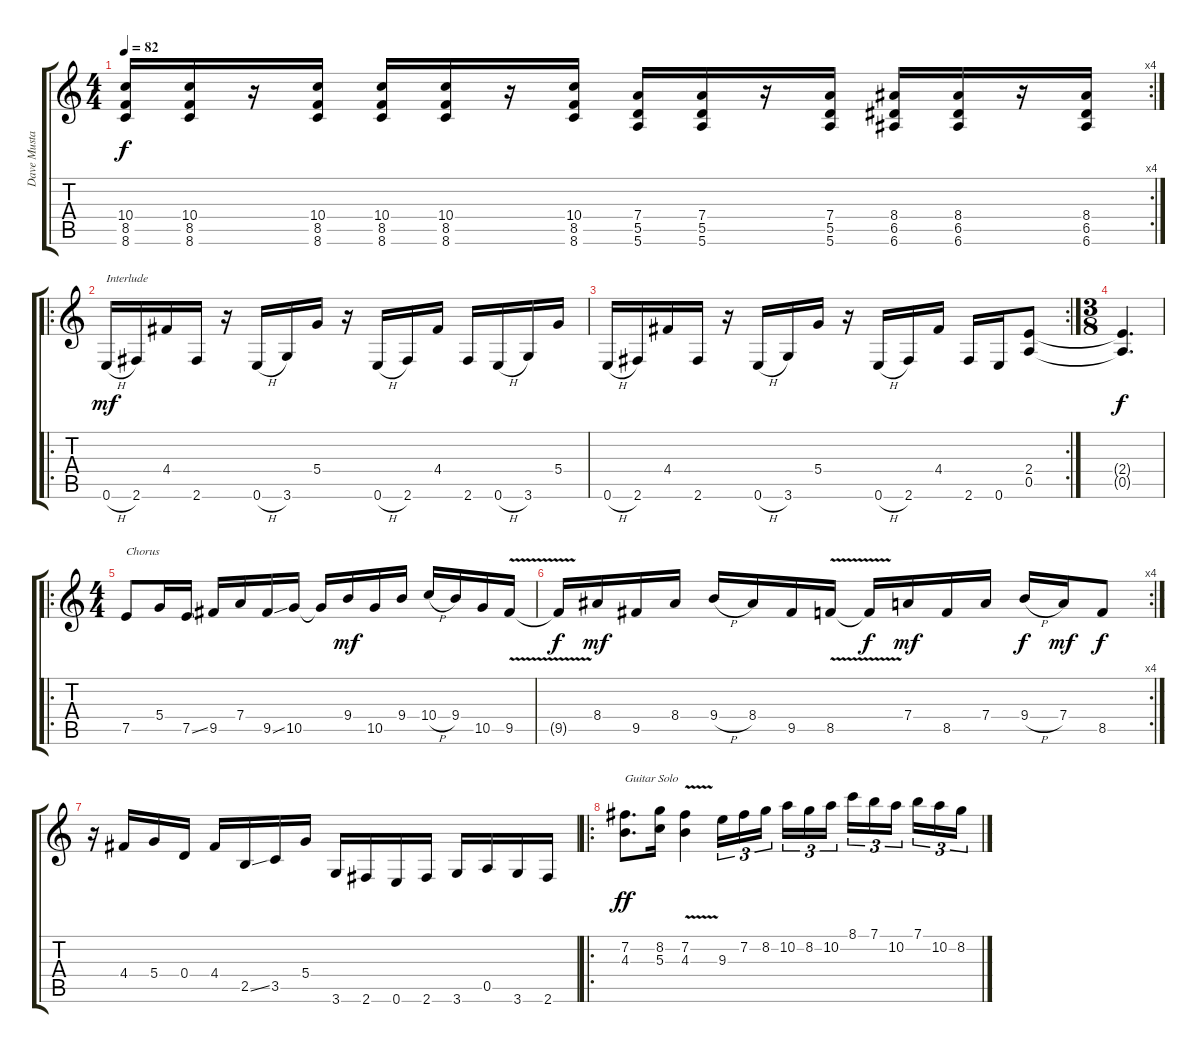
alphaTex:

\track ("Dave Mustaine" "Dave Musta") {instrument distortionguitar}
\staff {score tabs}
\tuning (E4 B3 G3 D3 A2 E2) {hide}
\rc 4
\ts (4 4)
\tempo 82
\clef g2
\ks c
(10.4 8.5 8.6).16{dy f} (10.4 8.5 8.6).16 r.16 (10.4 8.5 8.6).16 (10.4 8.5 8.6).16 (10.4 8.5 8.6).16 r.16 (10.4 8.5 8.6).16 (7.4 5.5 5.6).16 (7.4 5.5 5.6).16 r.16 (7.4 5.5 5.6).16 (8.4 6.5 6.6).16 (8.4 6.5 6.6).16 r.16 (8.4 6.5 6.6).16 |
\ro
0.6{h}.16{txt "Interlude" dy mf} 2.6.16 4.4.16 2.6.16 r.16 0.6{h}.16 3.6.16 5.4.16 r.16 0.6{h}.16 2.6.16 4.4.16 2.6.16 0.6{h}.16 3.6.16 5.4.16 |
\rc 2
0.6{h}.16 2.6.16 4.4.16 2.6.16 r.16 0.6{h}.16 3.6.16 5.4.16 r.16 0.6{h}.16 2.6.16 4.4.16 2.6.16 0.6.16 (2.4 0.5).8 |
\ts (3 8)
(2.4{t} 0.5{t}).4{d dy f} |
\ro
\ts (4 4)
7.5.8{txt "Chorus"} 5.4.16 7.5{ss}.16 9.5.16 7.4.16 9.5{ss}.16 10.5.16 10.5{t}.16 9.4.16{dy mf} 10.5.16 9.4.16 10.4{h}.16 9.4.16 10.5.16 9.5{v}.16 |
\rc 4
9.5{t}.16{dy f} 8.4.16{dy mf} 9.5.16 8.4.16 9.4{h}.16 8.4.16 9.5.16 8.5{v}.16 8.5{t}.16{dy f} 7.4.16{dy mf} 8.5.16 7.4.16 9.4{h}.16{dy f} 7.4.16{dy mf} 8.5.8{dy f} |
r.16 4.4.16 5.4.16 0.4.16 4.4.16 2.5{ss}.16 3.5.16 5.4.16 3.6.16 2.6.16 0.6.16 2.6.16 3.6.16 0.5.16 3.6.16 2.6.16 |
\ro
(7.2 4.3).8{d txt "Guitar Solo" dy ff} (8.2 5.3).16 (7.2{v} 4.3{v}).4 9.3.16{tu (3 2)} 7.2.16{tu (3 2)} 8.2.16{tu (3 2) beam splitsecondary} 10.2.16{tu (3 2)} 8.2.16{tu (3 2)} 10.2.16{tu (3 2)} 8.1.16{tu (3 2)} 7.1.16{tu (3 2)} 10.2.16{tu (3 2) beam splitsecondary} 7.1.16{tu (3 2)} 10.2.16{tu (3 2)} 8.2.16{tu (3 2)}
